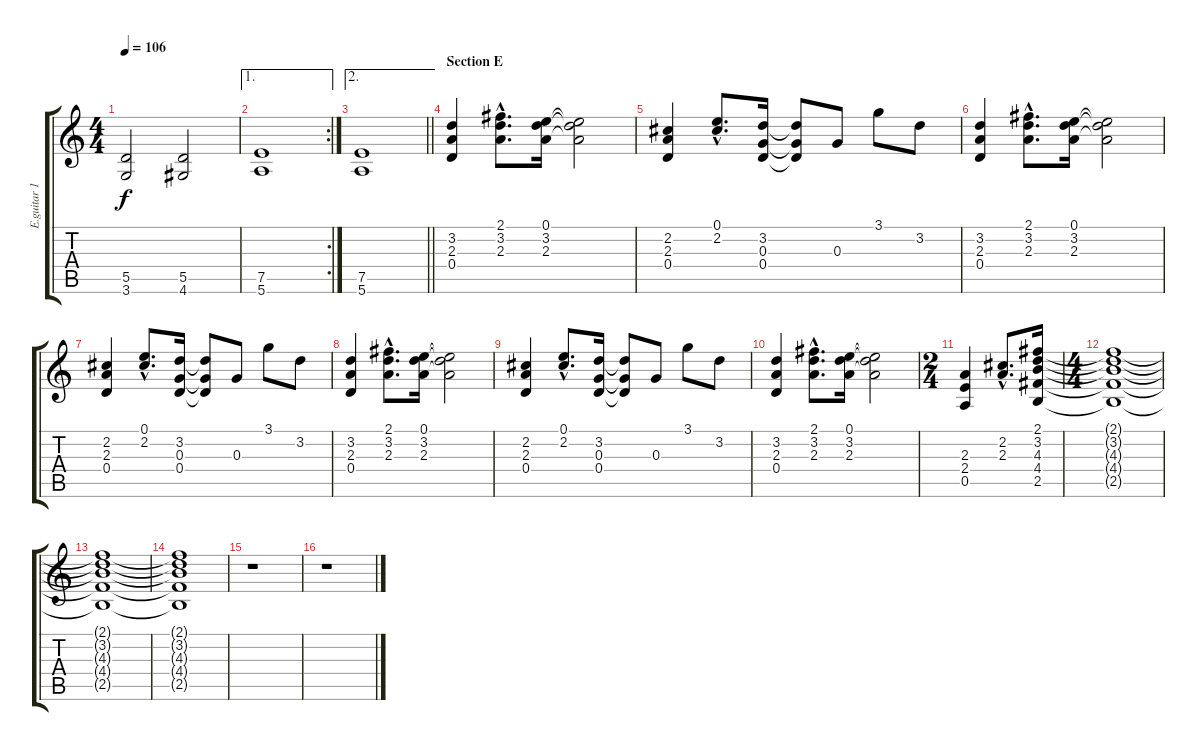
\track ("E.guitar 1" "E.guitar 1") {instrument distortionguitar}
\staff {score tabs}
\tuning (E4 B3 G3 D3 A2 E2) {hide}
\ts (4 4)
\tempo 106
\clef g2
\ks c
(5.5 3.6).2{dy f} (5.5 4.6).2 |
\ae 1
\rc 2
(7.5 5.6).1 |
\ae 2
\barLineRight lightlight
(7.5 5.6).1 |
\section ("" "Section E")
(3.2 2.3 0.4).4 (2.1{hac} 3.2{hac} 2.3{hac}).8{d} (0.1 3.2 2.3).16 (0.1{t} 3.2{t} 2.3{t}).2 |
(2.2 2.3 0.4).4 (0.1{hac} 2.2{hac}).8{d} (3.2 0.3 0.4).16 (3.2{t} 0.3{t} 0.4{t}).8 0.3.8 3.1.8 3.2.8 |
(3.2 2.3 0.4).4 (2.1{hac} 3.2{hac} 2.3{hac}).8{d} (0.1 3.2 2.3).16 (0.1{t} 3.2{t} 2.3{t}).2 |
(2.2 2.3 0.4).4 (0.1{hac} 2.2{hac}).8{d} (3.2 0.3 0.4).16 (3.2{t} 0.3{t} 0.4{t}).8 0.3.8 3.1.8 3.2.8 |
(3.2 2.3 0.4).4 (2.1{hac} 3.2{hac} 2.3{hac}).8{d} (0.1 3.2 2.3).16 (0.1{t} 3.2{t} 2.3{t}).2 |
(2.2 2.3 0.4).4 (0.1{hac} 2.2{hac}).8{d} (3.2 0.3 0.4).16 (3.2{t} 0.3{t} 0.4{t}).8 0.3.8 3.1.8 3.2.8 |
(3.2 2.3 0.4).4 (2.1{hac} 3.2{hac} 2.3{hac}).8{d} (0.1 3.2 2.3).16 (0.1{t} 3.2{t} 2.3{t}).2 |
\ts (2 4)
(2.3 2.4 0.5).4 (2.2{hac} 2.3{hac}).8{d} (2.1 3.2 4.3 4.4 2.5).16 |
\ts (4 4)
(2.1{t} 3.2{t} 4.3{t} 4.4{t} 2.5{t}).1 |
(2.1{t} 3.2{t} 4.3{t} 4.4{t} 2.5{t}).1 |
(2.1{t} 3.2{t} 4.3{t} 4.4{t} 2.5{t}).1 |
r.1 |
r.1
